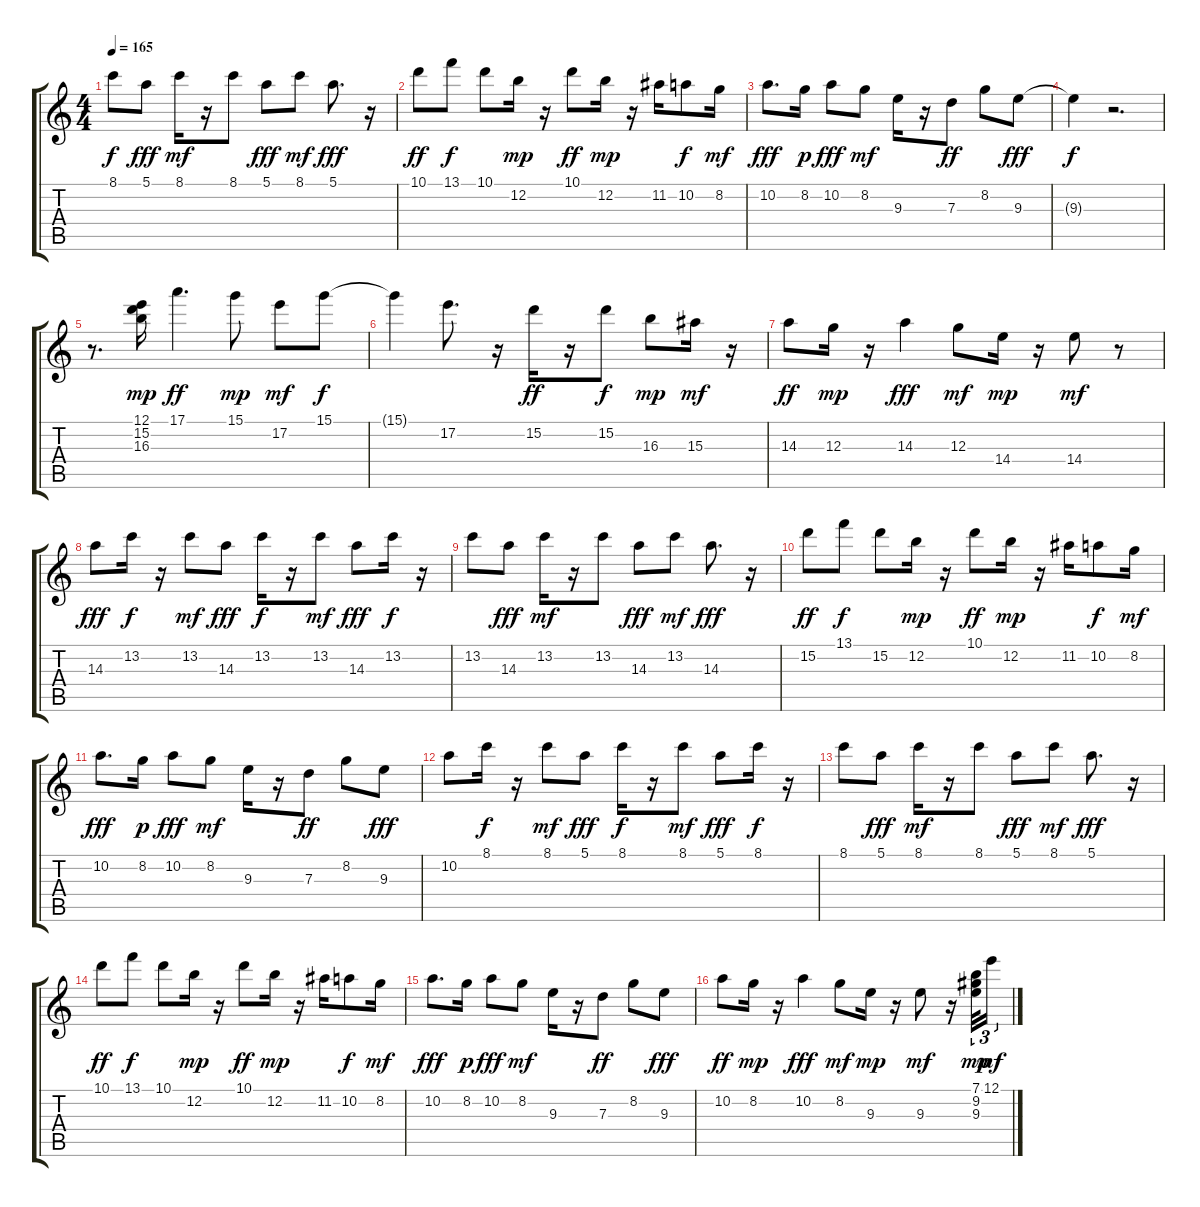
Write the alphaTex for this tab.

\track "" {instrument electricguitarjazz}
\staff {score tabs}
\tuning (E4 B3 G3 D3 A2 E2) {hide}
\ts (4 4)
\tempo 165
\clef g2
\ks c
8.1.8{dy f} 5.1.8{dy fff} 8.1.16{dy mf} r.16 8.1.8 5.1.8{dy fff} 8.1.8{dy mf} 5.1.8{d dy fff} r.16 |
10.1.8{dy ff} 13.1.8{dy f} 10.1.8 12.2.16{dy mp} r.16 10.1.8{dy ff} 12.2.16{dy mp} r.16 11.2.16 10.2.8{dy f} 8.2.16{dy mf} |
10.2.8{d dy fff} 8.2.16{dy p} 10.2.8{dy fff} 8.2.8{dy mf} 9.3.16 r.16 7.3.8{dy ff} 8.2.8 9.3.8{dy fff} |
9.3{t}.4{dy f} r.2{d} |
r.8{d} (12.1 15.2 16.3).16{dy mp} 17.1.4{d dy ff} 15.1.8{dy mp} 17.2.8{dy mf} 15.1.8{dy f} |
15.1{t}.4 17.2.8{d} r.16 15.2.16{dy ff} r.16 15.2.8{dy f} 16.3.8{dy mp} 15.3.16{dy mf} r.16 |
14.3.8{dy ff} 12.3.16{dy mp} r.16 14.3.4{dy fff} 12.3.8{dy mf} 14.4.16{dy mp} r.16 14.4.8{dy mf} r.8 |
14.3.8{dy fff} 13.2.16{dy f} r.16 13.2.8{dy mf} 14.3.8{dy fff} 13.2.16{dy f} r.16 13.2.8{dy mf} 14.3.8{dy fff} 13.2.16{dy f} r.16 |
13.2.8 14.3.8{dy fff} 13.2.16{dy mf} r.16 13.2.8 14.3.8{dy fff} 13.2.8{dy mf} 14.3.8{d dy fff} r.16 |
15.2.8{dy ff} 13.1.8{dy f} 15.2.8 12.2.16{dy mp} r.16 10.1.8{dy ff} 12.2.16{dy mp} r.16 11.2.16 10.2.8{dy f} 8.2.16{dy mf} |
10.2.8{d dy fff} 8.2.16{dy p} 10.2.8{dy fff} 8.2.8{dy mf} 9.3.16 r.16 7.3.8{dy ff} 8.2.8 9.3.8{dy fff} |
10.2.8 8.1.16{dy f} r.16 8.1.8{dy mf} 5.1.8{dy fff} 8.1.16{dy f} r.16 8.1.8{dy mf} 5.1.8{dy fff} 8.1.16{dy f} r.16 |
8.1.8 5.1.8{dy fff} 8.1.16{dy mf} r.16 8.1.8 5.1.8{dy fff} 8.1.8{dy mf} 5.1.8{d dy fff} r.16 |
10.1.8{dy ff} 13.1.8{dy f} 10.1.8 12.2.16{dy mp} r.16 10.1.8{dy ff} 12.2.16{dy mp} r.16 11.2.16 10.2.8{dy f} 8.2.16{dy mf} |
10.2.8{d dy fff} 8.2.16{dy p} 10.2.8{dy fff} 8.2.8{dy mf} 9.3.16 r.16 7.3.8{dy ff} 8.2.8 9.3.8{dy fff} |
10.2.8{dy ff} 8.2.16{dy mp} r.16 10.2.4{dy fff} 8.2.8{dy mf} 9.3.16{dy mp} r.16 9.3.8{dy mf} r.16 (7.1 9.2 9.3).32{tu (3 2) dy mp} 12.1.16{tu (3 2) dy mf}
